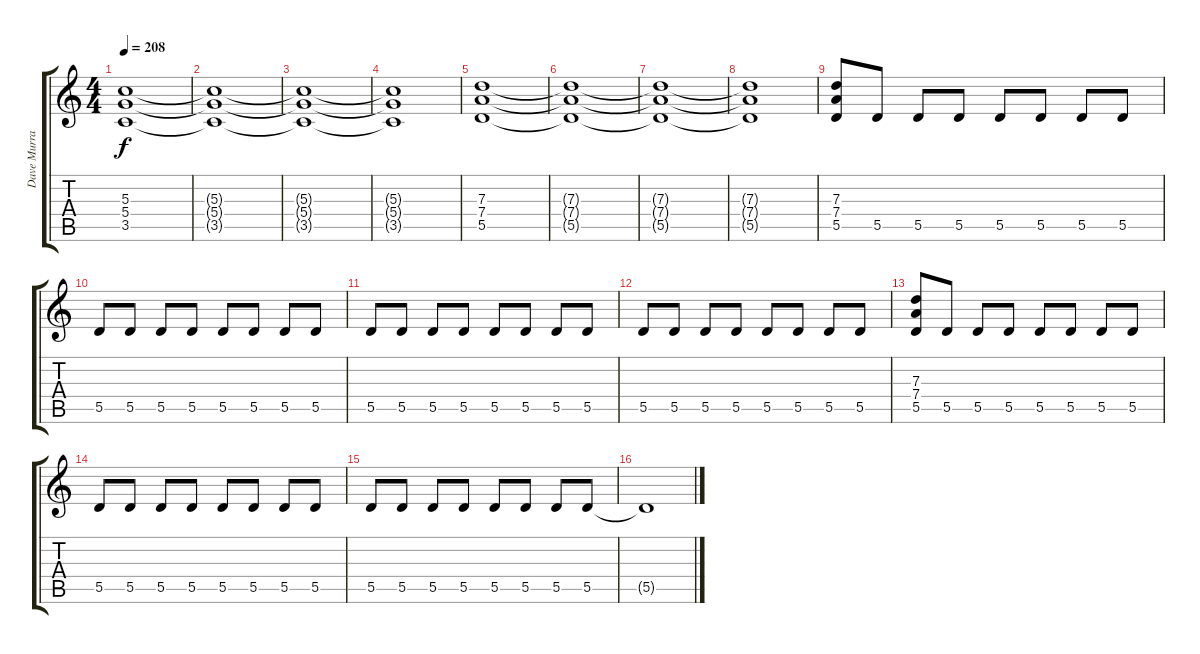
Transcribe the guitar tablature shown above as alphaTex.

\track ("Dave Murray" "Dave Murra") {instrument distortionguitar}
\staff {score tabs}
\tuning (E4 B3 G3 D3 A2 E2) {hide}
\ts (4 4)
\tempo 208
\clef g2
\ks c
(5.3 5.4 3.5).1{dy f} |
(5.3{t} 5.4{t} 3.5{t}).1 |
(5.3{t} 5.4{t} 3.5{t}).1 |
(5.3{t} 5.4{t} 3.5{t}).1 |
(7.3 7.4 5.5).1 |
(7.3{t} 7.4{t} 5.5{t}).1 |
(7.3{t} 7.4{t} 5.5{t}).1 |
(7.3{t} 7.4{t} 5.5{t}).1 |
(7.3 7.4 5.5).8 5.5.8 5.5.8 5.5.8 5.5.8 5.5.8 5.5.8 5.5.8 |
5.5.8 5.5.8 5.5.8 5.5.8 5.5.8 5.5.8 5.5.8 5.5.8 |
5.5.8 5.5.8 5.5.8 5.5.8 5.5.8 5.5.8 5.5.8 5.5.8 |
5.5.8 5.5.8 5.5.8 5.5.8 5.5.8 5.5.8 5.5.8 5.5.8 |
(7.3 7.4 5.5).8 5.5.8 5.5.8 5.5.8 5.5.8 5.5.8 5.5.8 5.5.8 |
5.5.8 5.5.8 5.5.8 5.5.8 5.5.8 5.5.8 5.5.8 5.5.8 |
5.5.8 5.5.8 5.5.8 5.5.8 5.5.8 5.5.8 5.5.8 5.5.8 |
5.5{t}.1
